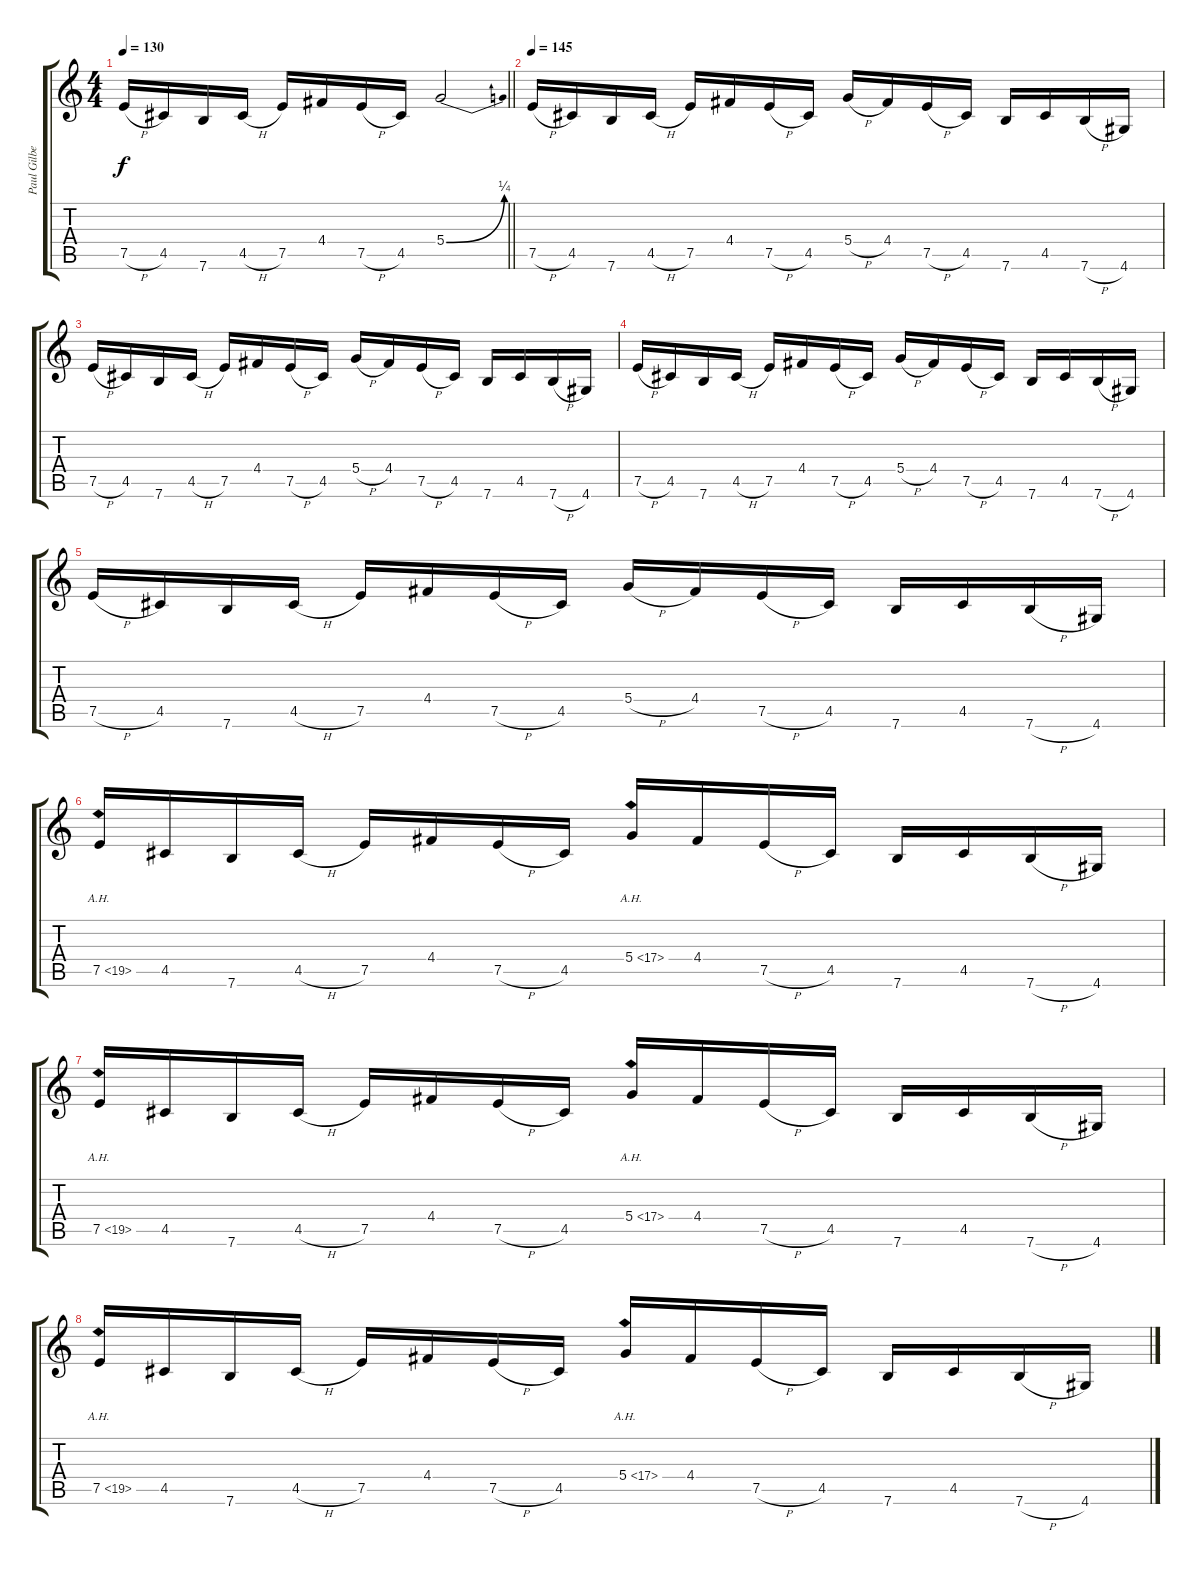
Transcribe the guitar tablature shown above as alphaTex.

\track ("Paul Gilbert" "Paul Gilbe") {instrument overdrivenguitar}
\staff {score tabs}
\tuning (E4 B3 G3 D3 A2 E2) {hide}
\ts (4 4)
\tempo 130
\clef g2
\barLineRight lightlight
\ks c
7.5{h}.16{dy f} 4.5.16 7.6.16 4.5{h}.16 7.5.16 4.4.16 7.5{h}.16 4.5.16 5.4{be (bend 0 0 60 1)}.2 |
\tempo 145
7.5{h}.16 4.5.16 7.6.16 4.5{h}.16 7.5.16 4.4.16 7.5{h}.16 4.5.16 5.4{h}.16 4.4.16 7.5{h}.16 4.5.16 7.6.16 4.5.16 7.6{h}.16 4.6.16 |
7.5{h}.16 4.5.16 7.6.16 4.5{h}.16 7.5.16 4.4.16 7.5{h}.16 4.5.16 5.4{h}.16 4.4.16 7.5{h}.16 4.5.16 7.6.16 4.5.16 7.6{h}.16 4.6.16 |
7.5{h}.16 4.5.16 7.6.16 4.5{h}.16 7.5.16 4.4.16 7.5{h}.16 4.5.16 5.4{h}.16 4.4.16 7.5{h}.16 4.5.16 7.6.16 4.5.16 7.6{h}.16 4.6.16 |
7.5{h}.16 4.5.16 7.6.16 4.5{h}.16 7.5.16 4.4.16 7.5{h}.16 4.5.16 5.4{h}.16 4.4.16 7.5{h}.16 4.5.16 7.6.16 4.5.16 7.6{h}.16 4.6.16 |
7.5{ah 12}.16 4.5.16 7.6.16 4.5{h}.16 7.5.16 4.4.16 7.5{h}.16 4.5.16 5.4{ah 12}.16 4.4.16 7.5{h}.16 4.5.16 7.6.16 4.5.16 7.6{h}.16 4.6.16 |
7.5{ah 12}.16 4.5.16 7.6.16 4.5{h}.16 7.5.16 4.4.16 7.5{h}.16 4.5.16 5.4{ah 12}.16 4.4.16 7.5{h}.16 4.5.16 7.6.16 4.5.16 7.6{h}.16 4.6.16 |
7.5{ah 12}.16 4.5.16 7.6.16 4.5{h}.16 7.5.16 4.4.16 7.5{h}.16 4.5.16 5.4{ah 12}.16 4.4.16 7.5{h}.16 4.5.16 7.6.16 4.5.16 7.6{h}.16 4.6.16
